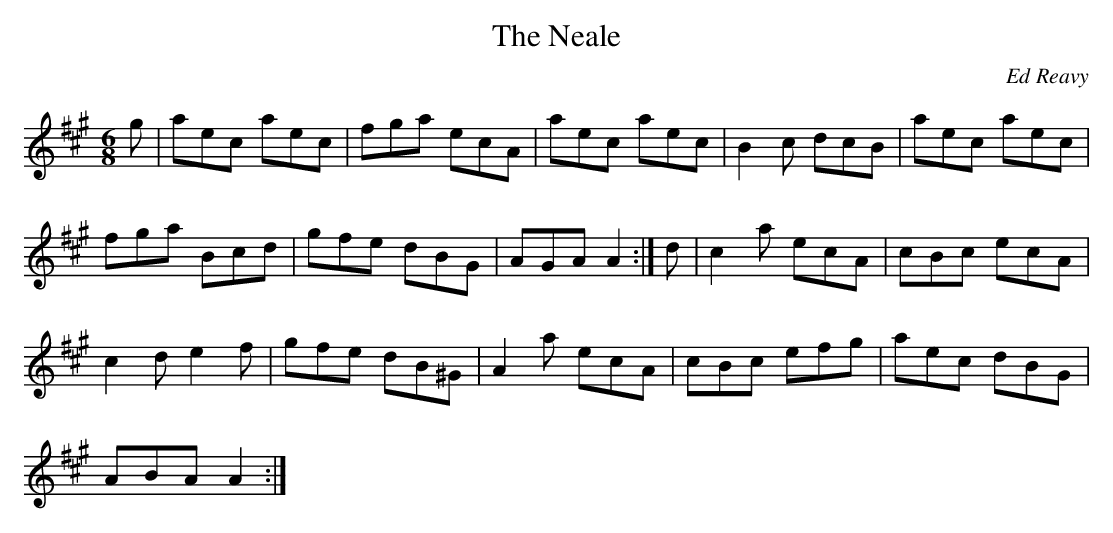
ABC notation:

X:1
T:The Neale
C:Ed Reavy
M:6/8
L:1/8
K:A
g|aec aec|fga ecA|aec aec|B2 c dcB|aec aec|
fga Bcd|gfe dBG|AGA A2:|d|c2 a ecA|cBc ecA|
c2 d e2 f|gfe dB^G|A2 a ecA|cBc efg|aec dBG|
ABA  A2:|
